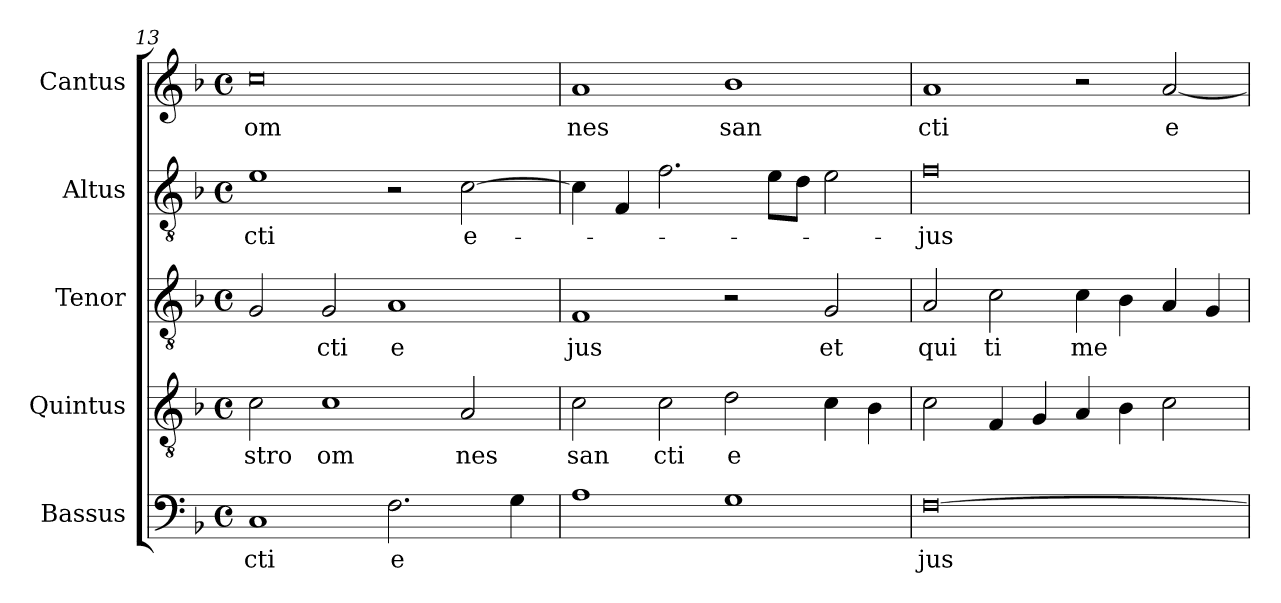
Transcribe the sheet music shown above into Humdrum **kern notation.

**kern	**text	**kern	**text	**kern	**text	**kern	**text	**kern	**text
*part5	*part5	*part4	*part4	*part3	*part3	*part2	*part2	*part1	*part1
*staff5	*staff5	*staff4	*staff4	*staff3	*staff3	*staff2	*staff2	*staff1	*staff1
*I"Bassus	*	*I"Quintus	*	*I"Tenor	*	*I"Altus	*	*I"Cantus	*
!!LO:LB:g=z
*clefF4	*	*clefGv2	*	*clefGv2	*	*clefGv2	*	*clefG2	*
*k[b-]	*	*k[b-]	*	*k[b-]	*	*k[b-]	*	*k[b-]	*
*F:	*	*F:	*	*F:	*	*F:	*	*F:	*
*M4/4	*	*M4/4	*	*M4/4	*	*M4/4	*	*M4/4	*
*met(c)	*	*met(c)	*	*met(c)	*	*met(c)	*	*met(c)	*
=13	=13	=13	=13	=13	=13	=13	=13	=13	=13
!	!LO:LY:b:cj	!	!LO:LY:b:cj	!	!	!	!LO:LY:b:cj	!	!LO:LY:b:cj
*	*	*	*	*^	*	*	*	*	*
1C	-cti	2c\	-stro	2G/	64ryy	.	1e	-cti	0cc	om
.	.	.	.	.	1ryy	.	.	.	.	.
!	!	!	!LO:LY:b:cj	!	!	!LO:LY:b:cj	!	!	!	!
.	.	1c	om	2G/	.	-cti	.	.	.	.
!	!LO:LY:b:cj	!	!	!	!	!LO:LY:b:cj	!	!	!	!
2.F\	e	.	.	1A	.	e	2r	.	.	.
.	.	.	.	.	2ryy	.	.	.	.	.
!	!	!	!LO:LY:b:cj	!	!	!	!	!LO:LY:b:cj	!	!
.	.	2A/	nes	.	.	.	[>2c\	e-	.	.
.	.	.	.	.	4ryy	.	.	.	.	.
4G\	.	.	.	.	.	.	.	.	.	.
.	.	.	.	.	8...ryy	.	.	.	.	.
=14	=14	=14	=14	=14	=14	=14	=14	=14	=14	=14
!	!	!	!LO:LY:b:cj	!	!	!LO:LY:b:cj	!	!	!	!LO:LY:b:cj
*	*	*	*	*v	*v	*	*	*	*	*
1A	.	2c\	san	1F	jus	4c\]	.	1a	nes
.	.	.	.	.	.	4F/	.	.	.
!	!	!	!LO:LY:b:cj	!	!	!	!	!	!
.	.	2c\	cti	.	.	2.f\	.	.	.
!	!	!	!LO:LY:b:cj	!	!	!	!	!	!LO:LY:b:cj
1G	.	2d\	e	2r	.	.	.	1b-	san
.	.	.	.	.	.	8e\L	.	.	.
.	.	.	.	.	.	8d\J	.	.	.
!	!	!	!	!	!LO:LY:b:cj	!	!	!	!
.	.	4c\	.	2G/	et	2e\	.	.	.
.	.	4B-\	.	.	.	.	.	.	.
=15	=15	=15	=15	=15	=15	=15	=15	=15	=15
!	!LO:LY:b:cj	!	!	!	!LO:LY:b:cj	!	!LO:LY:b:cj	!	!LO:LY:b:cj
[>0F	jus	2c\	.	2A/	qui	0f	-jus	1a	cti
!	!	!	!	!	!LO:LY:b:cj	!	!	!	!
.	.	4F/	.	2c\	ti	.	.	.	.
.	.	4G/	.	.	.	.	.	.	.
!	!	!	!	!	!LO:LY:b	!	!	!	!
.	.	4A/	.	4c\	me	.	.	2r	.
.	.	4B-\	.	4B-\	.	.	.	.	.
!	!	!	!	!	!	!	!	!	!LO:LY:b:cj
.	.	2c\	.	4A/	.	.	.	[<2a/	e
.	.	.	.	4G/	.	.	.	.	.
=	=	=	=	=	=	=	=	=	=
*-	*-	*-	*-	*-	*-	*-	*-	*-	*-
